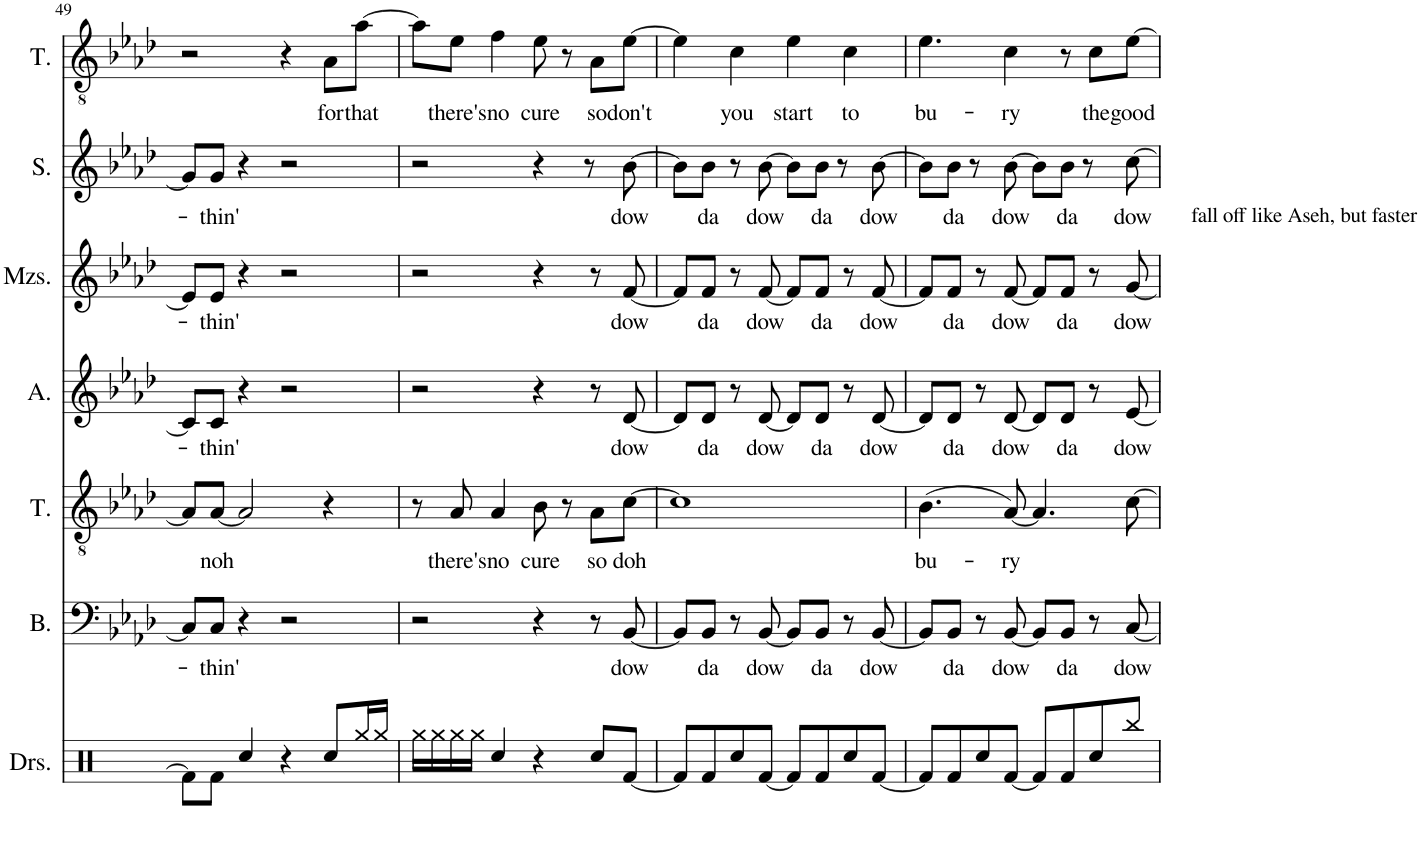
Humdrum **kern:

**kern	**kern	**text	**kern	**text	**kern	**text	**kern	**text	**kern	**text	**kern	**text
*part7	*part6	*part6	*part5	*part5	*part4	*part4	*part3	*part3	*part2	*part2	*part1	*part1
*staff7	*staff6	*staff6	*staff5	*staff5	*staff4	*staff4	*staff3	*staff3	*staff2	*staff2	*staff1	*staff1
*I"Drumset	*I"Bass	*	*I"Tenor	*	*I"Alto	*	*I"Mezzo-soprano	*	*I"Soprano	*	*I"Tenor	*
*I'Drs.	*I'B.	*	*I'T.	*	*I'A.	*	*I'Mzs.	*	*I'S.	*	*I'T.	*
!!LO:PB:g=z
*clefX	*clefF4	*	*clefGv2	*	*clefG2	*	*clefG2	*	*clefG2	*	*clefGv2	*
*k[]	*k[b-e-a-d-]	*	*k[b-e-a-d-]	*	*k[b-e-a-d-]	*	*k[b-e-a-d-]	*	*k[b-e-a-d-]	*	*k[b-e-a-d-]	*
*M4/4	*M4/4	*	*M4/4	*	*M4/4	*	*M4/4	*	*M4/4	*	*M4/4	*
=49	=49	=49	=49	=49	=49	=49	=49	=49	=49	=49	=49	=49
8Rf\L]	8C/L]	.	8A-/L]	.	8c/L]	.	8e-/L]	.	8g/L]	.	2r	.
!	!	!LO:LY:b	!	!LO:LY:b	!	!LO:LY:b	!	!LO:LY:b	!	!LO:LY:b	!	!
8Rf\J	8C/J	-thin'	[8A-/J	noh	8c/J	-thin'	8e-/J	-thin'	8g/J	-thin'	.	.
4Rcc/	4r	.	2A-/]	.	4r	.	4r	.	4r	.	.	.
4r	2r	.	.	.	2r	.	2r	.	2r	.	4r	.
!	!	!	!	!	!	!	!	!	!	!	!	!LO:LY:b
8Rcc/L	.	.	4r	.	.	.	.	.	.	.	8A-\L	for
!	!	!	!	!	!	!	!	!	!	!	!	!LO:LY:b
16Rgg/L	.	.	.	.	.	.	.	.	.	.	[8a-\J	that
16Rgg/JJ	.	.	.	.	.	.	.	.	.	.	.	.
=50	=50	=50	=50	=50	=50	=50	=50	=50	=50	=50	=50	=50
16Rgg\LL	2r	.	8r	.	2r	.	2r	.	2r	.	8a-\L]	.
16Rgg\	.	.	.	.	.	.	.	.	.	.	.	.
!	!	!	!	!LO:LY:b	!	!	!	!	!	!	!	!LO:LY:b
16Rgg\	.	.	8A-/	there's	.	.	.	.	.	.	8e-\J	there's
16Rgg\JJ	.	.	.	.	.	.	.	.	.	.	.	.
!	!	!	!	!LO:LY:b	!	!	!	!	!	!	!	!LO:LY:b
4Rcc/	.	.	4A-/	no	.	.	.	.	.	.	4f\	no
!	!	!	!	!LO:LY:b	!	!	!	!	!	!	!	!LO:LY:b
4r	4r	.	8B-\	cure	4r	.	4r	.	4r	.	8e-\	cure
.	.	.	8r	.	.	.	.	.	.	.	8r	.
!	!	!	!	!LO:LY:b	!	!	!	!	!	!	!	!LO:LY:b
8Rcc/L	8r	.	8A-\L	so	8r	.	8r	.	8r	.	8A-\L	so
!	!	!LO:LY:b	!	!LO:LY:b	!	!LO:LY:b	!	!LO:LY:b	!	!LO:LY:b	!	!LO:LY:b
[8Rf/J	[8BB-/	dow	[8c\J	doh	[8d-/	dow	[8f/	dow	[8b-\	dow	[8e-\J	don't
=51	=51	=51	=51	=51	=51	=51	=51	=51	=51	=51	=51	=51
8Rf/L]	8BB-/L]	.	1c]	.	8d-/L]	.	8f/L]	.	8b-\L]	.	4e-\]	.
!	!	!LO:LY:b	!	!	!	!LO:LY:b	!	!LO:LY:b	!	!LO:LY:b	!	!
8Rf/	8BB-/J	da	.	.	8d-/J	da	8f/J	da	8b-\J	da	.	.
!	!	!	!	!	!	!	!	!	!	!	!	!LO:LY:b
8Rcc/	8r	.	.	.	8r	.	8r	.	8r	.	4c\	you
!	!	!LO:LY:b	!	!	!	!LO:LY:b	!	!LO:LY:b	!	!LO:LY:b	!	!
[8Rf/J	[8BB-/	dow	.	.	[8d-/	dow	[8f/	dow	[8b-\	dow	.	.
!	!	!	!	!	!	!	!	!	!	!	!	!LO:LY:b
8Rf/L]	8BB-/L]	.	.	.	8d-/L]	.	8f/L]	.	8b-\L]	.	4e-\	start
!	!	!LO:LY:b	!	!	!	!LO:LY:b	!	!LO:LY:b	!	!LO:LY:b	!	!
8Rf/	8BB-/J	da	.	.	8d-/J	da	8f/J	da	8b-\J	da	.	.
!	!	!	!	!	!	!	!	!	!	!	!	!LO:LY:b
8Rcc/	8r	.	.	.	8r	.	8r	.	8r	.	4c\	to
!	!	!LO:LY:b	!	!	!	!LO:LY:b	!	!LO:LY:b	!	!LO:LY:b	!	!
[8Rf/J	[8BB-/	dow	.	.	[8d-/	dow	[8f/	dow	[8b-\	dow	.	.
=52	=52	=52	=52	=52	=52	=52	=52	=52	=52	=52	=52	=52
!	!	!	!	!LO:LY:b	!	!	!	!	!	!	!	!LO:LY:b
8Rf/L]	8BB-/L]	.	(4.B-\	bu-	8d-/L]	.	8f/L]	.	8b-\L]	.	4.e-\	bu-
!	!	!LO:LY:b	!	!	!	!LO:LY:b	!	!LO:LY:b	!	!LO:LY:b	!	!
8Rf/	8BB-/J	da	.	.	8d-/J	da	8f/J	da	8b-\J	da	.	.
8Rcc/	8r	.	.	.	8r	.	8r	.	8r	.	.	.
!	!	!LO:LY:b	!	!LO:LY:b	!	!LO:LY:b	!	!LO:LY:b	!	!LO:LY:b	!	!LO:LY:b
[8Rf/J	[8BB-/	dow	[8A-/)	-ry	[8d-/	dow	[8f/	dow	[8b-\	dow	4c\	-ry
8Rf/L]	8BB-/L]	.	4.A-/]	.	8d-/L]	.	8f/L]	.	8b-\L]	.	.	.
!	!	!LO:LY:b	!	!	!	!LO:LY:b	!	!LO:LY:b	!	!LO:LY:b	!	!
8Rf/	8BB-/J	da	.	.	8d-/J	da	8f/J	da	8b-\J	da	8r	.
!	!	!	!	!	!	!	!	!	!	!	!	!LO:LY:b
8Rcc/	8r	.	.	.	8r	.	8r	.	8r	.	8c\L	the
!	!	!	!	!	!	!	!	!	!	!	!LO:TX:b:t=fall off like Aseh, but faster	!
!	!	!LO:LY:b	!	!	!	!LO:LY:b	!	!LO:LY:b	!	!LO:LY:b	!	!LO:LY:b
8Rbb/J	[8C/	dow	[8c\	.	[8e-/	dow	[8g/	dow	[8cc\	dow	[8e-\J	good
=	=	=	=	=	=	=	=	=	=	=	=	=
*-	*-	*-	*-	*-	*-	*-	*-	*-	*-	*-	*-	*-
